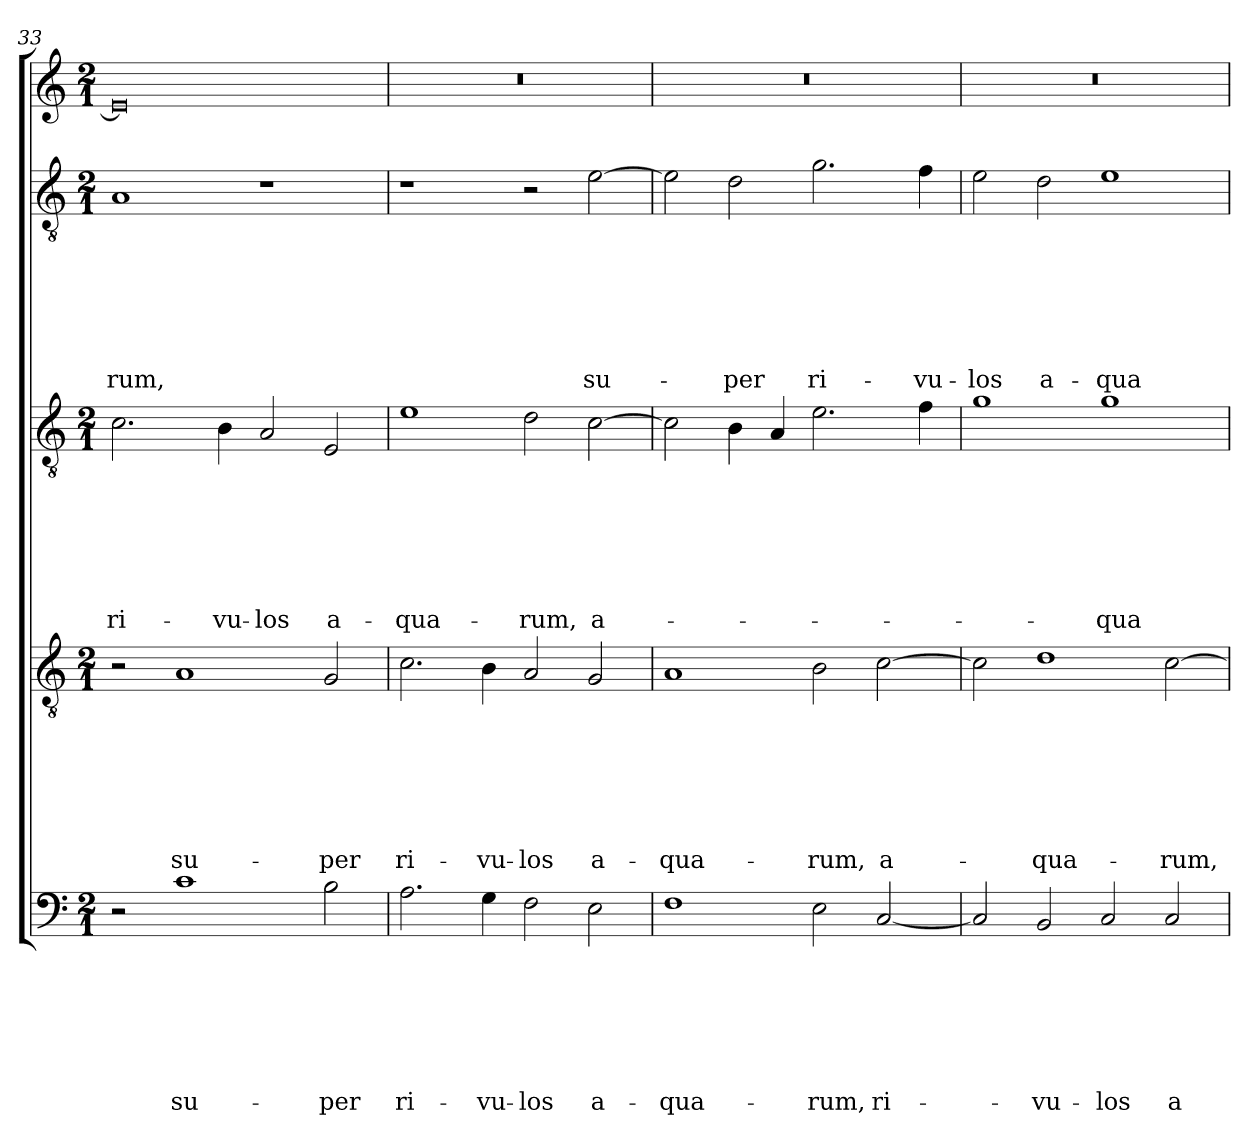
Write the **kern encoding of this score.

**kern	**text	**text	**text	**text	**text	**text	**text	**kern	**text	**text	**text	**text	**text	**text	**text	**kern	**text	**text	**text	**text	**text	**text	**text	**kern	**text	**text	**text	**text	**text	**text	**text	**kern
*part5	*part5	*part5	*part5	*part5	*part5	*part5	*part5	*part4	*part4	*part4	*part4	*part4	*part4	*part4	*part4	*part3	*part3	*part3	*part3	*part3	*part3	*part3	*part3	*part2	*part2	*part2	*part2	*part2	*part2	*part2	*part2	*part1
*staff5	*staff5	*staff5	*staff5	*staff5	*staff5	*staff5	*staff5	*staff4	*staff4	*staff4	*staff4	*staff4	*staff4	*staff4	*staff4	*staff3	*staff3	*staff3	*staff3	*staff3	*staff3	*staff3	*staff3	*staff2	*staff2	*staff2	*staff2	*staff2	*staff2	*staff2	*staff2	*staff1
*clefF4	*	*	*	*	*	*	*	*clefGv2	*	*	*	*	*	*	*	*clefGv2	*	*	*	*	*	*	*	*clefGv2	*	*	*	*	*	*	*	*clefG2
*k[]	*	*	*	*	*	*	*	*k[]	*	*	*	*	*	*	*	*k[]	*	*	*	*	*	*	*	*k[]	*	*	*	*	*	*	*	*k[]
*C:	*	*	*	*	*	*	*	*C:	*	*	*	*	*	*	*	*C:	*	*	*	*	*	*	*	*C:	*	*	*	*	*	*	*	*C:
*M2/1	*	*	*	*	*	*	*	*M2/1	*	*	*	*	*	*	*	*M2/1	*	*	*	*	*	*	*	*M2/1	*	*	*	*	*	*	*	*M2/1
=33	=33	=33	=33	=33	=33	=33	=33	=33	=33	=33	=33	=33	=33	=33	=33	=33	=33	=33	=33	=33	=33	=33	=33	=33	=33	=33	=33	=33	=33	=33	=33	=33
!	!	!	!	!	!	!	!	!	!	!	!	!	!	!	!	!	!	!	!	!	!	!	!LO:LY:b	!	!	!	!	!	!	!	!LO:LY:b	!
2r	.	.	.	.	.	.	.	2r	.	.	.	.	.	.	.	2.c\	.	.	.	.	.	.	ri-	1A	.	.	.	.	.	.	-rum,	0e]
!	!	!	!	!	!	!	!LO:LY:b	!	!	!	!	!	!	!	!LO:LY:b	!	!	!	!	!	!	!	!	!	!	!	!	!	!	!	!	!
1c	.	.	.	.	.	.	su-	1A	.	.	.	.	.	.	su-	.	.	.	.	.	.	.	.	.	.	.	.	.	.	.	.	.
!	!	!	!	!	!	!	!	!	!	!	!	!	!	!	!	!	!	!	!	!	!	!	!LO:LY:b	!	!	!	!	!	!	!	!	!
.	.	.	.	.	.	.	.	.	.	.	.	.	.	.	.	4B\	.	.	.	.	.	.	-vu-	.	.	.	.	.	.	.	.	.
!	!	!	!	!	!	!	!	!	!	!	!	!	!	!	!	!	!	!	!	!	!	!	!LO:LY:b	!	!	!	!	!	!	!	!	!
.	.	.	.	.	.	.	.	.	.	.	.	.	.	.	.	2A/	.	.	.	.	.	.	-los	1r	.	.	.	.	.	.	.	.
!	!	!	!	!	!	!	!LO:LY:b	!	!	!	!	!	!	!	!LO:LY:b	!	!	!	!	!	!	!	!LO:LY:b	!	!	!	!	!	!	!	!	!
2B\	.	.	.	.	.	.	-per	2G/	.	.	.	.	.	.	-per	2E/	.	.	.	.	.	.	a-	.	.	.	.	.	.	.	.	.
=34	=34	=34	=34	=34	=34	=34	=34	=34	=34	=34	=34	=34	=34	=34	=34	=34	=34	=34	=34	=34	=34	=34	=34	=34	=34	=34	=34	=34	=34	=34	=34	=34
!	!	!	!	!	!	!	!LO:LY:b	!	!	!	!	!	!	!	!LO:LY:b	!	!	!	!	!	!	!	!LO:LY:b	!	!	!	!	!	!	!	!	!
2.A\	.	.	.	.	.	.	ri-	2.c\	.	.	.	.	.	.	ri-	1e	.	.	.	.	.	.	-qua-	1r	.	.	.	.	.	.	.	0r
!	!	!	!	!	!	!	!LO:LY:b	!	!	!	!	!	!	!	!LO:LY:b	!	!	!	!	!	!	!	!	!	!	!	!	!	!	!	!	!
4G\	.	.	.	.	.	.	-vu-	4B\	.	.	.	.	.	.	-vu-	.	.	.	.	.	.	.	.	.	.	.	.	.	.	.	.	.
!	!	!	!	!	!	!	!LO:LY:b	!	!	!	!	!	!	!	!LO:LY:b	!	!	!	!	!	!	!	!LO:LY:b	!	!	!	!	!	!	!	!	!
2F\	.	.	.	.	.	.	-los	2A/	.	.	.	.	.	.	-los	2d\	.	.	.	.	.	.	-rum,	2r	.	.	.	.	.	.	.	.
!	!	!	!	!	!	!	!LO:LY:b	!	!	!	!	!	!	!	!LO:LY:b	!	!	!	!	!	!	!	!LO:LY:b	!	!	!	!	!	!	!	!LO:LY:b	!
2E\	.	.	.	.	.	.	a-	2G/	.	.	.	.	.	.	a-	[2c\	.	.	.	.	.	.	a-	[2e\	.	.	.	.	.	.	su-	.
=35	=35	=35	=35	=35	=35	=35	=35	=35	=35	=35	=35	=35	=35	=35	=35	=35	=35	=35	=35	=35	=35	=35	=35	=35	=35	=35	=35	=35	=35	=35	=35	=35
!	!	!	!	!	!	!	!LO:LY:b	!	!	!	!	!	!	!	!LO:LY:b	!	!	!	!	!	!	!	!	!	!	!	!	!	!	!	!	!
1F	.	.	.	.	.	.	-qua-	1A	.	.	.	.	.	.	-qua-	2c\]	.	.	.	.	.	.	.	2e\]	.	.	.	.	.	.	.	0r
!	!	!	!	!	!	!	!	!	!	!	!	!	!	!	!	!	!	!	!	!	!	!	!	!	!	!	!	!	!	!	!LO:LY:b	!
.	.	.	.	.	.	.	.	.	.	.	.	.	.	.	.	4B\	.	.	.	.	.	.	.	2d\	.	.	.	.	.	.	-per	.
.	.	.	.	.	.	.	.	.	.	.	.	.	.	.	.	4A/	.	.	.	.	.	.	.	.	.	.	.	.	.	.	.	.
!	!	!	!	!	!	!	!LO:LY:b	!	!	!	!	!	!	!	!LO:LY:b	!	!	!	!	!	!	!	!	!	!	!	!	!	!	!	!LO:LY:b	!
2E\	.	.	.	.	.	.	-rum,	2B\	.	.	.	.	.	.	-rum,	2.e\	.	.	.	.	.	.	.	2.g\	.	.	.	.	.	.	ri-	.
!	!	!	!	!	!	!	!LO:LY:b	!	!	!	!	!	!	!	!LO:LY:b	!	!	!	!	!	!	!	!	!	!	!	!	!	!	!	!	!
[2C/	.	.	.	.	.	.	ri-	[2c\	.	.	.	.	.	.	a-	.	.	.	.	.	.	.	.	.	.	.	.	.	.	.	.	.
!	!	!	!	!	!	!	!	!	!	!	!	!	!	!	!	!	!	!	!	!	!	!	!	!	!	!	!	!	!	!	!LO:LY:b	!
.	.	.	.	.	.	.	.	.	.	.	.	.	.	.	.	4f\	.	.	.	.	.	.	.	4f\	.	.	.	.	.	.	-vu-	.
=36	=36	=36	=36	=36	=36	=36	=36	=36	=36	=36	=36	=36	=36	=36	=36	=36	=36	=36	=36	=36	=36	=36	=36	=36	=36	=36	=36	=36	=36	=36	=36	=36
!	!	!	!	!	!	!	!	!	!	!	!	!	!	!	!	!	!	!	!	!	!	!	!	!	!	!	!	!	!	!	!LO:LY:b	!
2C/]	.	.	.	.	.	.	.	2c\]	.	.	.	.	.	.	.	1g	.	.	.	.	.	.	.	2e\	.	.	.	.	.	.	-los	0r
!	!	!	!	!	!	!	!LO:LY:b	!	!	!	!	!	!	!	!LO:LY:b	!	!	!	!	!	!	!	!	!	!	!	!	!	!	!	!LO:LY:b	!
2BB/	.	.	.	.	.	.	-vu-	1d	.	.	.	.	.	.	-qua-	.	.	.	.	.	.	.	.	2d\	.	.	.	.	.	.	a-	.
!	!	!	!	!	!	!	!LO:LY:b	!	!	!	!	!	!	!	!	!	!	!	!	!	!	!	!LO:LY:b	!	!	!	!	!	!	!	!LO:LY:b	!
2C/	.	.	.	.	.	.	-los	.	.	.	.	.	.	.	.	1g	.	.	.	.	.	.	-qua-	1e	.	.	.	.	.	.	-qua-	.
!	!	!	!	!	!	!	!LO:LY:b	!	!	!	!	!	!	!	!LO:LY:b	!	!	!	!	!	!	!	!	!	!	!	!	!	!	!	!	!
2C/	.	.	.	.	.	.	a-	[2c\	.	.	.	.	.	.	-rum,	.	.	.	.	.	.	.	.	.	.	.	.	.	.	.	.	.
=	=	=	=	=	=	=	=	=	=	=	=	=	=	=	=	=	=	=	=	=	=	=	=	=	=	=	=	=	=	=	=	=
*-	*-	*-	*-	*-	*-	*-	*-	*-	*-	*-	*-	*-	*-	*-	*-	*-	*-	*-	*-	*-	*-	*-	*-	*-	*-	*-	*-	*-	*-	*-	*-	*-
